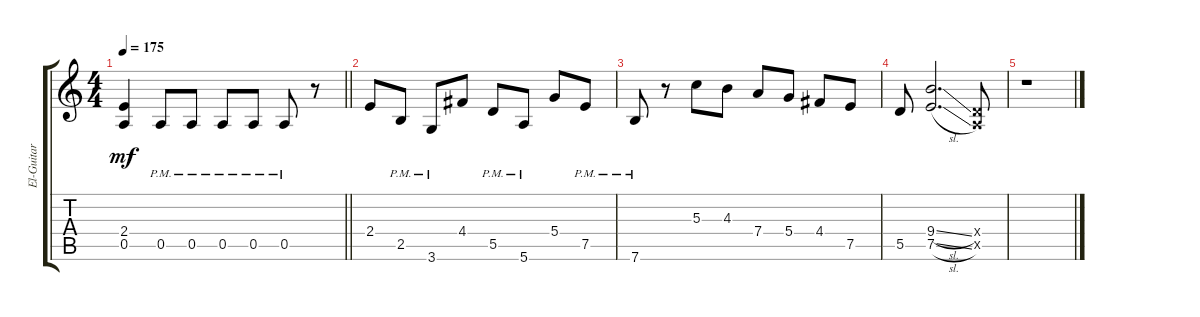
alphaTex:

\track ("El-Guitar" "El-Guitar") {instrument acousticguitarsteel}
\staff {score tabs}
\tuning (E4 B3 G3 D3 A2 E2) {hide}
\ts (4 4)
\tempo 175
\clef g2
\barLineRight lightlight
\ks c
(2.4 0.5).4{dy mf} 0.5{pm}.8 0.5{pm}.8 0.5{pm}.8 0.5{pm}.8 0.5{pm}.8 r.8 |
2.4.8 2.5{pm}.8 3.6{pm}.8 4.4.8 5.5{pm}.8 5.6{pm}.8 5.4.8 7.5{pm}.8 |
7.6{pm}.8 r.8 5.3.8 4.3.8 7.4.8 5.4.8 4.4.8 7.5.8 |
5.5.8 (9.4{sl} 7.5{sl}).2{d} (0.4{x} 0.5{x}).8 |
r.1
